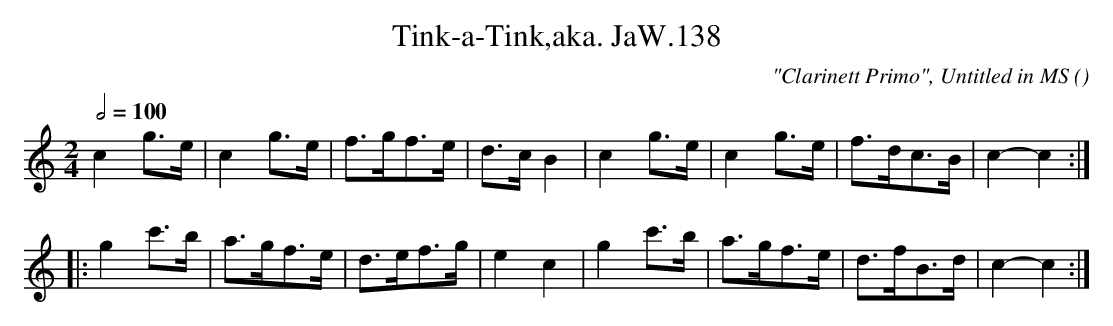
X:1
T:Tink-a-Tink,aka. JaW.138
M:2/4
L:1/8
Q:1/2=100
C:"Clarinett Primo", Untitled in MS
O:
K:C
c2g>e|c2g>e|f>gf>e|d>cB2|c2g>e|c2g>e|f>dc>B|c2-c2:|
|:g2c'>b|a>gf>e|d>ef>g|e2c2|g2c'>b|a>gf>e|d>fB>d|c2-c2:|
